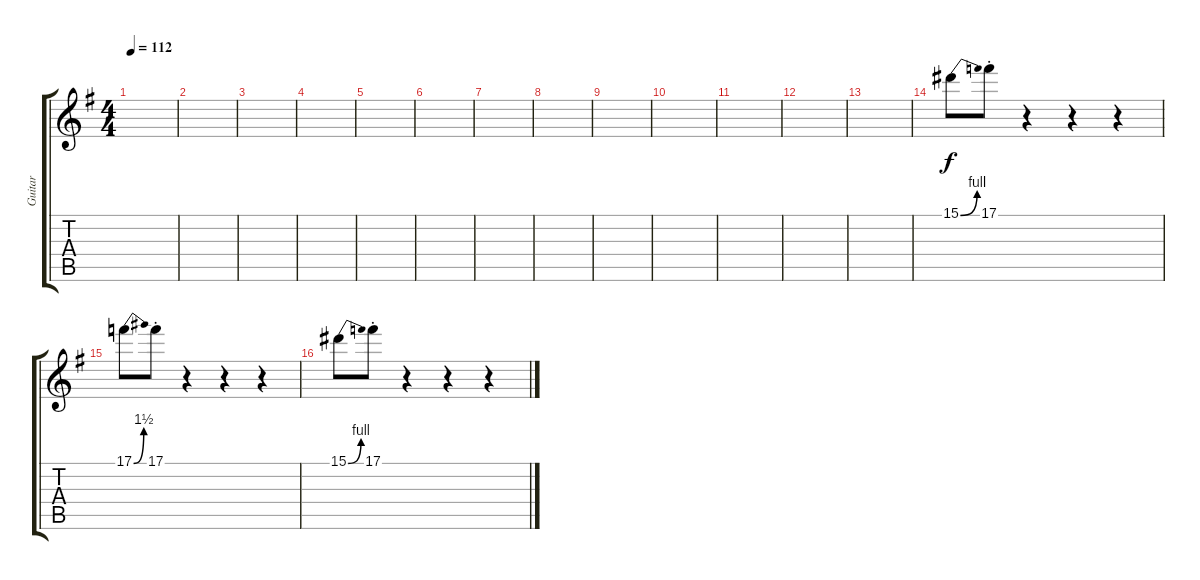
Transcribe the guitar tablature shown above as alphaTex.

\track ("Guitar" "Guitar") {instrument distortionguitar}
\staff {score tabs}
\tuning (C4 G3 Eb3 Bb2 F2 C2) {hide}
\ts (4 4)
\tempo 112
\clef g2
\ks g
|
|
|
|
|
|
|
|
|
|
|
|
|
15.1{be (bend 0 0 60 4)}.8{dy f} 17.1{st}.8 r.4 r.4 r.4 |
17.1{be (bend 0 0 60 6)}.8 17.1{st}.8 r.4 r.4 r.4 |
15.1{be (bend 0 0 60 4)}.8 17.1{st}.8 r.4 r.4 r.4
